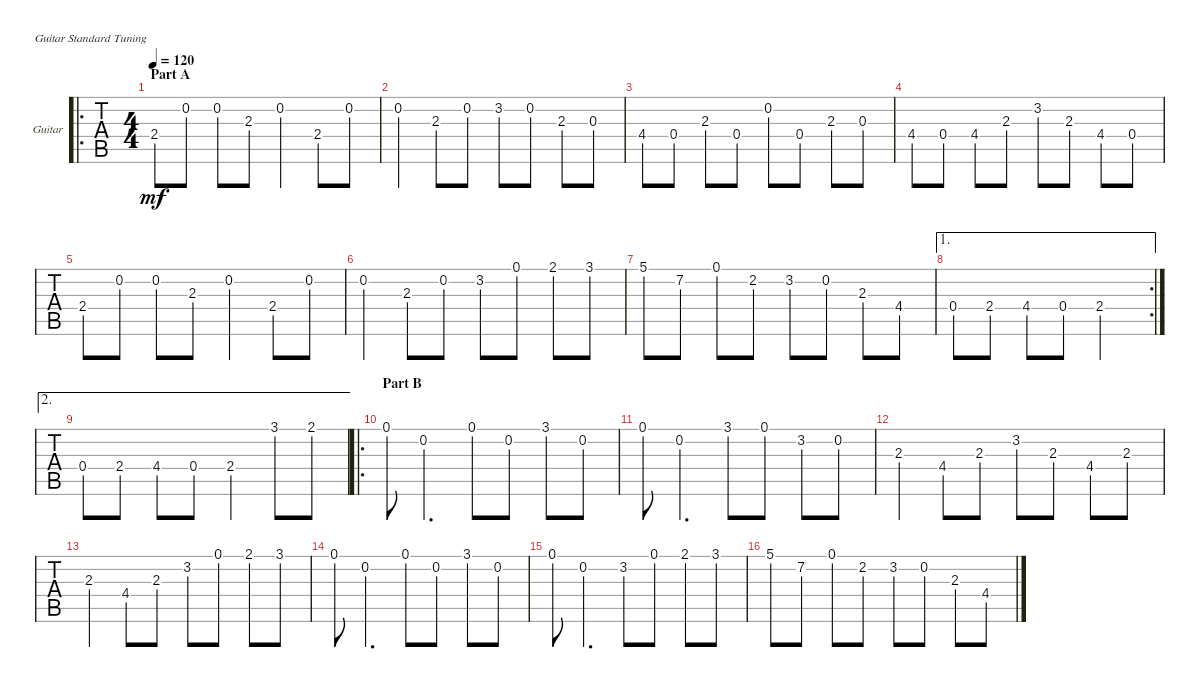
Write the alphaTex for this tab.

\defaultSystemsLayout 4
\bracketExtendMode groupsimilarinstruments
\firstSystemTrackNameOrientation horizontal
\otherSystemsTrackNameOrientation horizontal
\track ("Guitar" "Guitar") {mute instrument electricguitarclean}
\staff {tabs}
\tuning (E4 B3 G3 D3 A2 E2)
\ro
\ts (4 4)
\section ("" "Part A")
\tempo 120
\clef g2
\ks eminor
2.4.8{dy mf instrument electricguitarclean} 0.2.8 0.2.8 2.3.8 0.2.4 2.4.8 0.2.8 |
0.2.4 2.3.8 0.2.8 3.2.8 0.2.8 2.3.8 0.3.8 |
4.4.8 0.4.8 2.3.8 0.4.8 0.2.8 0.4.8 2.3.8 0.3.8 |
4.4.8 0.4.8 4.4.8 2.3.8 3.2.8 2.3.8 4.4.8 0.4.8 |
2.4.8 0.2.8 0.2.8 2.3.8 0.2.4 2.4.8 0.2.8 |
0.2.4 2.3.8 0.2.8 3.2.8 0.1.8 2.1.8 3.1.8 |
5.1.8 7.2.8 0.1.8 2.2.8 3.2.8 0.2.8 2.3.8 4.4.8 |
\ae 1
\rc 2
0.4.8 2.4.8 4.4.8 0.4.8 2.4.2 |
\ae 2
0.4.8 2.4.8 4.4.8 0.4.8 2.4.4 3.1.8 2.1.8 |
\ro
\section ("" "Part B")
0.1.8 0.2.4{d} 0.1.8 0.2.8 3.1.8 0.2.8 |
0.1.8 0.2.4{d} 3.1.8 0.1.8 3.2.8 0.2.8 |
2.3.4 4.4.8 2.3.8 3.2.8 2.3.8 4.4.8 2.3.8 |
2.3.4 4.4.8 2.3.8 3.2.8 0.1.8 2.1.8 3.1.8 |
0.1.8 0.2.4{d} 0.1.8 0.2.8 3.1.8 0.2.8 |
0.1.8 0.2.4{d} 3.2.8 0.1.8 2.1.8 3.1.8 |
5.1.8 7.2.8 0.1.8 2.2.8 3.2.8 0.2.8 2.3.8 4.4.8
